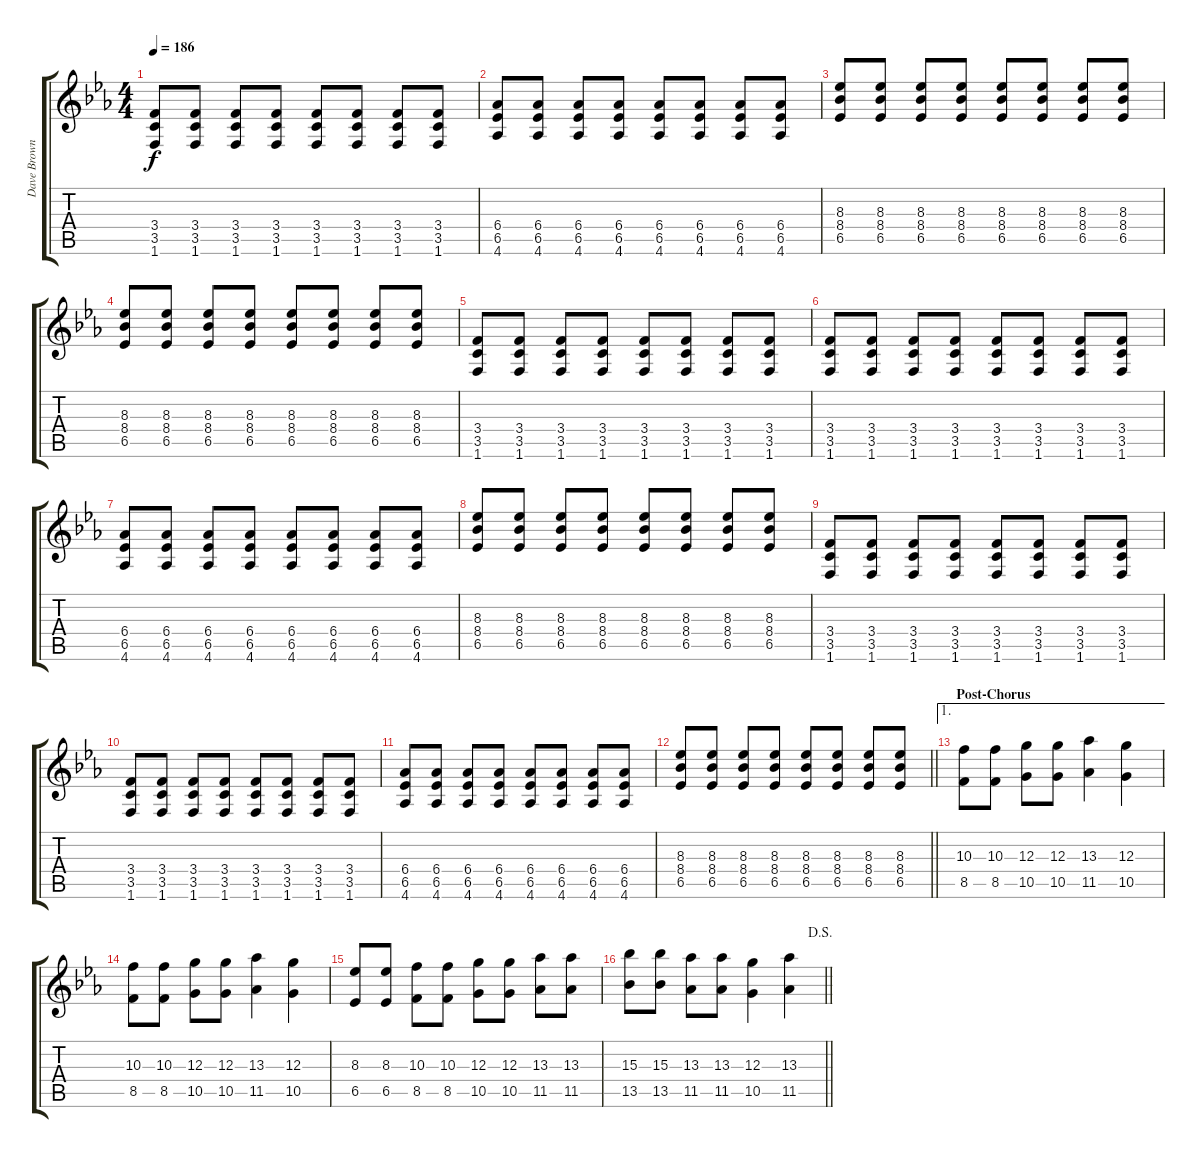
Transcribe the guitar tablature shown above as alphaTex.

\track ("Dave Brownsound (Lead)" "Dave Brown") {instrument distortionguitar}
\staff {score tabs}
\tuning (E4 B3 G3 D3 A2 E2) {hide}
\ts (4 4)
\tempo 186
\clef g2
\ks eb
(3.4 3.5 1.6).8{dy f} (3.4 3.5 1.6).8 (3.4 3.5 1.6).8 (3.4 3.5 1.6).8 (3.4 3.5 1.6).8 (3.4 3.5 1.6).8 (3.4 3.5 1.6).8 (3.4 3.5 1.6).8 |
(6.4 6.5 4.6).8 (6.4 6.5 4.6).8 (6.4 6.5 4.6).8 (6.4 6.5 4.6).8 (6.4 6.5 4.6).8 (6.4 6.5 4.6).8 (6.4 6.5 4.6).8 (6.4 6.5 4.6).8 |
(8.3 8.4 6.5).8 (8.3 8.4 6.5).8 (8.3 8.4 6.5).8 (8.3 8.4 6.5).8 (8.3 8.4 6.5).8 (8.3 8.4 6.5).8 (8.3 8.4 6.5).8 (8.3 8.4 6.5).8 |
(8.3 8.4 6.5).8 (8.3 8.4 6.5).8 (8.3 8.4 6.5).8 (8.3 8.4 6.5).8 (8.3 8.4 6.5).8 (8.3 8.4 6.5).8 (8.3 8.4 6.5).8 (8.3 8.4 6.5).8 |
(3.4 3.5 1.6).8 (3.4 3.5 1.6).8 (3.4 3.5 1.6).8 (3.4 3.5 1.6).8 (3.4 3.5 1.6).8 (3.4 3.5 1.6).8 (3.4 3.5 1.6).8 (3.4 3.5 1.6).8 |
(3.4 3.5 1.6).8 (3.4 3.5 1.6).8 (3.4 3.5 1.6).8 (3.4 3.5 1.6).8 (3.4 3.5 1.6).8 (3.4 3.5 1.6).8 (3.4 3.5 1.6).8 (3.4 3.5 1.6).8 |
(6.4 6.5 4.6).8 (6.4 6.5 4.6).8 (6.4 6.5 4.6).8 (6.4 6.5 4.6).8 (6.4 6.5 4.6).8 (6.4 6.5 4.6).8 (6.4 6.5 4.6).8 (6.4 6.5 4.6).8 |
(8.3 8.4 6.5).8 (8.3 8.4 6.5).8 (8.3 8.4 6.5).8 (8.3 8.4 6.5).8 (8.3 8.4 6.5).8 (8.3 8.4 6.5).8 (8.3 8.4 6.5).8 (8.3 8.4 6.5).8 |
(3.4 3.5 1.6).8 (3.4 3.5 1.6).8 (3.4 3.5 1.6).8 (3.4 3.5 1.6).8 (3.4 3.5 1.6).8 (3.4 3.5 1.6).8 (3.4 3.5 1.6).8 (3.4 3.5 1.6).8 |
(3.4 3.5 1.6).8 (3.4 3.5 1.6).8 (3.4 3.5 1.6).8 (3.4 3.5 1.6).8 (3.4 3.5 1.6).8 (3.4 3.5 1.6).8 (3.4 3.5 1.6).8 (3.4 3.5 1.6).8 |
(6.4 6.5 4.6).8 (6.4 6.5 4.6).8 (6.4 6.5 4.6).8 (6.4 6.5 4.6).8 (6.4 6.5 4.6).8 (6.4 6.5 4.6).8 (6.4 6.5 4.6).8 (6.4 6.5 4.6).8 |
\barLineRight lightlight
(8.3 8.4 6.5).8 (8.3 8.4 6.5).8 (8.3 8.4 6.5).8 (8.3 8.4 6.5).8 (8.3 8.4 6.5).8 (8.3 8.4 6.5).8 (8.3 8.4 6.5).8 (8.3 8.4 6.5).8 |
\ae 1
\section ("" "Post-Chorus")
(10.3 8.5).8 (10.3 8.5).8 (12.3 10.5).8 (12.3 10.5).8 (13.3 11.5).4 (12.3 10.5).4 |
(10.3 8.5).8 (10.3 8.5).8 (12.3 10.5).8 (12.3 10.5).8 (13.3 11.5).4 (12.3 10.5).4 |
(8.3 6.5).8 (8.3 6.5).8 (10.3 8.5).8 (10.3 8.5).8 (12.3 10.5).8 (12.3 10.5).8 (13.3 11.5).8 (13.3 11.5).8 |
\jump dalsegno
\barLineRight lightlight
(15.3 13.5).8 (15.3 13.5).8 (13.3 11.5).8 (13.3 11.5).8 (12.3 10.5).4 (13.3 11.5).4
